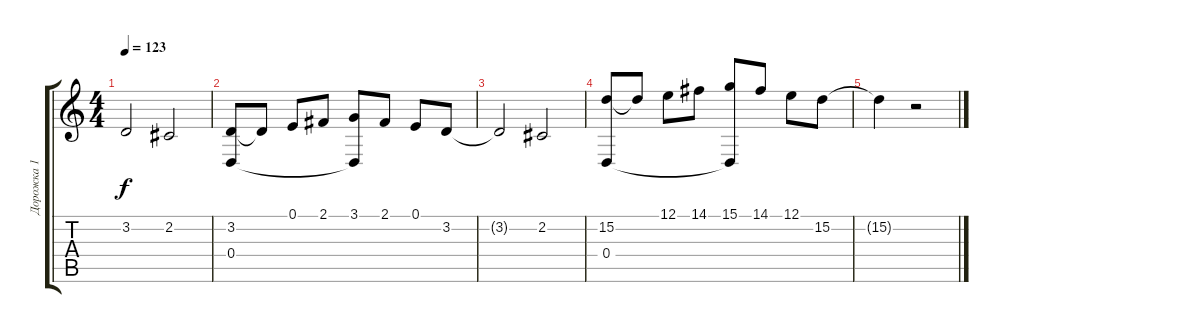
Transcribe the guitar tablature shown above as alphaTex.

\track ("Дорожка 1" "Дорожка 1") {instrument oboe}
\staff {score tabs}
\tuning (E4 B3 G3 D3 A2 E2) {hide}
\ts (4 4)
\tempo 123
\clef g2
\ks c
3.2{t}.2{dy f} 2.2.2 |
(3.2 0.4).8 3.2{t}.8 0.1.8 2.1.8 (3.1 0.4{t}).8 2.1.8 0.1.8 3.2.8 |
3.2{t}.2 2.2.2 |
(15.2 0.4).8 15.2{t}.8 12.1.8 14.1.8 (15.1 0.4{t}).8 14.1.8 12.1.8 15.2.8 |
15.2{t}.4 r.2
